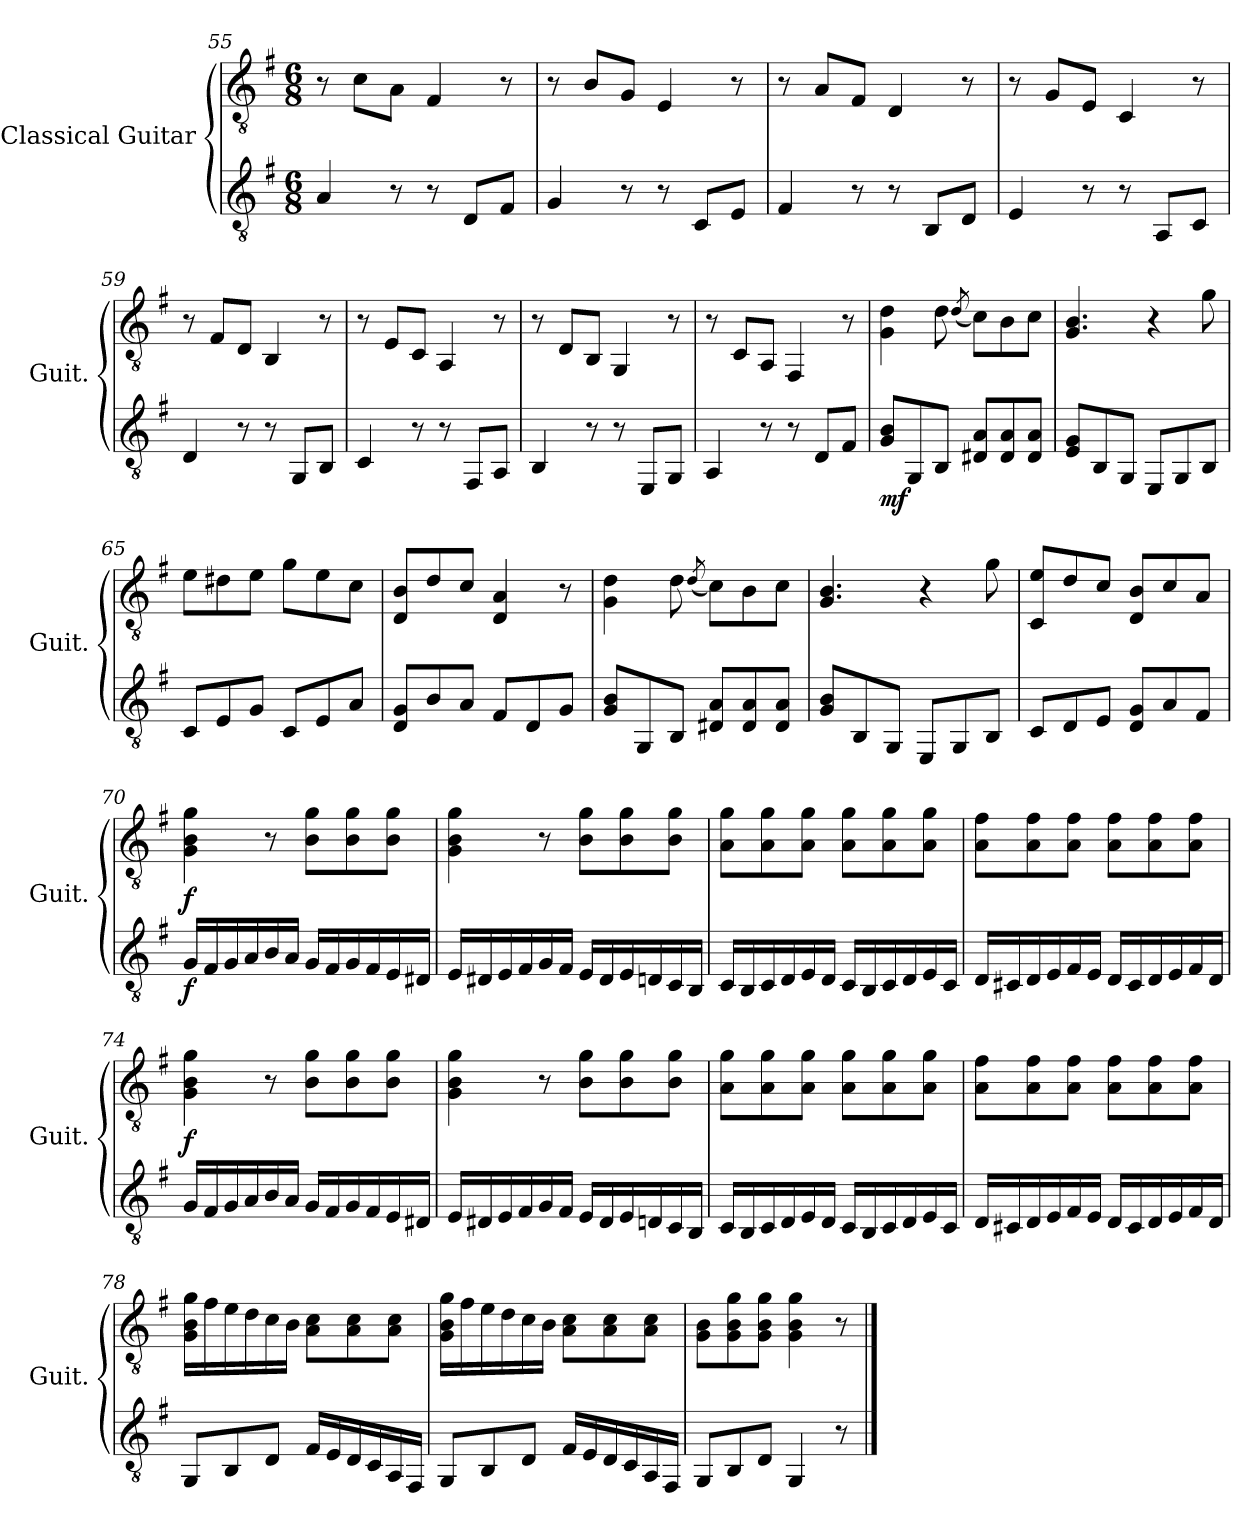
**kern	**dynam	**kern	**dynam
*part2	*part2	*part1	*part1
*staff2	*staff2	*staff1	*staff1
*I"Classical Guitar	*	*I"Classical Guitar	*
*I'Guit.	*	*I'Guit.	*
*clefGv2	*	*clefGv2	*
*k[f#]	*	*k[f#]	*
*M6/8	*	*M6/8	*
=55	=55	=55	=55
4A/	.	8r	.
.	.	8c\L	.
8r	.	8A\J	.
8r	.	4F#/	.
8D/L	.	.	.
8F#/J	.	8r	.
=56	=56	=56	=56
4G/	.	8r	.
.	.	8B/L	.
8r	.	8G/J	.
8r	.	4E/	.
8C/L	.	.	.
8E/J	.	8r	.
=57	=57	=57	=57
4F#/	.	8r	.
.	.	8A/L	.
8r	.	8F#/J	.
8r	.	4D/	.
8BB/L	.	.	.
8D/J	.	8r	.
!!LO:LB:g=z
=58	=58	=58	=58
4E/	.	8r	.
.	.	8G/L	.
8r	.	8E/J	.
8r	.	4C/	.
8AA/L	.	.	.
8C/J	.	8r	.
=59	=59	=59	=59
4D/	.	8r	.
.	.	8F#/L	.
8r	.	8D/J	.
8r	.	4BB/	.
8GG/L	.	.	.
8BB/J	.	8r	.
=60	=60	=60	=60
4C/	.	8r	.
.	.	8E/L	.
8r	.	8C/J	.
8r	.	4AA/	.
8FF#/L	.	.	.
8AA/J	.	8r	.
=61	=61	=61	=61
4BB/	.	8r	.
.	.	8D/L	.
8r	.	8BB/J	.
8r	.	4GG/	.
8EE/L	.	.	.
8GG/J	.	8r	.
=62	=62	=62	=62
4AA/	.	8r	.
.	.	8C/L	.
8r	.	8AA/J	.
8r	.	4FF#/	.
8D/L	.	.	.
8F#/J	.	8r	.
=63	=63	=63	=63
!	!LO:DY:b	!	!
8G/ 8B/L	mf	4G\ 4d\	.
8GG/	.	.	.
8BB/J	.	8d\	.
.	.	(8qd/	.
8D#X/ 8A/L	.	8c\L)	.
8D#/ 8A/	.	8B\	.
8D#/ 8A/J	.	8c\J	.
!!LO:LB:g=z
=64	=64	=64	=64
8E/ 8G/L	.	4.G/ 4.B/	.
8BB/	.	.	.
8GG/J	.	.	.
8EE/L	.	4r	.
8GG/	.	.	.
8BB/J	.	8g\	.
=65	=65	=65	=65
8C/L	.	8e\L	.
8E/	.	8d#X\	.
8G/J	.	8e\J	.
8C/L	.	8g\L	.
8E/	.	8e\	.
8A/J	.	8c\J	.
=66	=66	=66	=66
8D/ 8G/L	.	8D/ 8B/L	.
8B/	.	8d/	.
8A/J	.	8c/J	.
8F#/L	.	4D/ 4A/	.
8D/	.	.	.
8G/J	.	8r	.
=67	=67	=67	=67
8G/ 8B/L	.	4G\ 4d\	.
8GG/	.	.	.
8BB/J	.	8d\	.
.	.	(8qd/	.
8D#X/ 8A/L	.	8c\L)	.
8D#/ 8A/	.	8B\	.
8D#/ 8A/J	.	8c\J	.
=68	=68	=68	=68
8G/ 8B/L	.	4.G/ 4.B/	.
8BB/	.	.	.
8GG/J	.	.	.
8EE/L	.	4r	.
8GG/	.	.	.
8BB/J	.	8g\	.
!!LO:LB:g=z
=69	=69	=69	=69
8C/L	.	8C/ 8e/L	.
8D/	.	8d/	.
8E/J	.	8c/J	.
8D/ 8G/L	.	8D/ 8B/L	.
8A/	.	8c/	.
8F#/J	.	8A/J	.
=70	=70	=70	=70
!	!LO:DY:b	!	!LO:DY:b
16G/LL	f	4G\ 4B\ 4g\	f
16F#/	.	.	.
16G/	.	.	.
16A/	.	.	.
16B/	.	8r	.
16A/JJ	.	.	.
16G/LL	.	8B\ 8g\L	.
16F#/	.	.	.
16G/	.	8B\ 8g\	.
16F#/	.	.	.
16E/	.	8B\ 8g\J	.
16D#X/JJ	.	.	.
=71	=71	=71	=71
16E/LL	.	4G\ 4B\ 4g\	.
16D#X/	.	.	.
16E/	.	.	.
16F#/	.	.	.
16G/	.	8r	.
16F#/JJ	.	.	.
16E/LL	.	8B\ 8g\L	.
16D#/	.	.	.
16E/	.	8B\ 8g\	.
16Dn/	.	.	.
16C/	.	8B\ 8g\J	.
16BB/JJ	.	.	.
!!LO:LB:g=z
=72	=72	=72	=72
16C/LL	.	8A\ 8g\L	.
16BB/	.	.	.
16C/	.	8A\ 8g\	.
16D/	.	.	.
16E/	.	8A\ 8g\J	.
16D/JJ	.	.	.
16C/LL	.	8A\ 8g\L	.
16BB/	.	.	.
16C/	.	8A\ 8g\	.
16D/	.	.	.
16E/	.	8A\ 8g\J	.
16C/JJ	.	.	.
=73	=73	=73	=73
16D/LL	.	8A\ 8f#\L	.
16C#X/	.	.	.
16D/	.	8A\ 8f#\	.
16E/	.	.	.
16F#/	.	8A\ 8f#\J	.
16E/JJ	.	.	.
16D/LL	.	8A\ 8f#\L	.
16C#/	.	.	.
16D/	.	8A\ 8f#\	.
16E/	.	.	.
16F#/	.	8A\ 8f#\J	.
16D/JJ	.	.	.
=74	=74	=74	=74
!	!	!	!LO:DY:b
16G/LL	.	4G\ 4B\ 4g\	f
16F#/	.	.	.
16G/	.	.	.
16A/	.	.	.
16B/	.	8r	.
16A/JJ	.	.	.
16G/LL	.	8B\ 8g\L	.
16F#/	.	.	.
16G/	.	8B\ 8g\	.
16F#/	.	.	.
16E/	.	8B\ 8g\J	.
16D#X/JJ	.	.	.
!!LO:LB:g=z
=75	=75	=75	=75
16E/LL	.	4G\ 4B\ 4g\	.
16D#X/	.	.	.
16E/	.	.	.
16F#/	.	.	.
16G/	.	8r	.
16F#/JJ	.	.	.
16E/LL	.	8B\ 8g\L	.
16D#/	.	.	.
16E/	.	8B\ 8g\	.
16Dn/	.	.	.
16C/	.	8B\ 8g\J	.
16BB/JJ	.	.	.
=76	=76	=76	=76
16C/LL	.	8A\ 8g\L	.
16BB/	.	.	.
16C/	.	8A\ 8g\	.
16D/	.	.	.
16E/	.	8A\ 8g\J	.
16D/JJ	.	.	.
16C/LL	.	8A\ 8g\L	.
16BB/	.	.	.
16C/	.	8A\ 8g\	.
16D/	.	.	.
16E/	.	8A\ 8g\J	.
16C/JJ	.	.	.
=77	=77	=77	=77
16D/LL	.	8A\ 8f#\L	.
16C#X/	.	.	.
16D/	.	8A\ 8f#\	.
16E/	.	.	.
16F#/	.	8A\ 8f#\J	.
16E/JJ	.	.	.
16D/LL	.	8A\ 8f#\L	.
16C#/	.	.	.
16D/	.	8A\ 8f#\	.
16E/	.	.	.
16F#/	.	8A\ 8f#\J	.
16D/JJ	.	.	.
!!LO:PB:g=z
=78	=78	=78	=78
8GG/L	.	16G\ 16B\ 16g\LL	.
.	.	16f#\	.
8BB/	.	16e\	.
.	.	16d\	.
8D/J	.	16c\	.
.	.	16B\JJ	.
16F#/LL	.	8A\ 8c\L	.
16E/	.	.	.
16D/	.	8A\ 8c\	.
16C/	.	.	.
16AA/	.	8A\ 8c\J	.
16FF#/JJ	.	.	.
=79	=79	=79	=79
8GG/L	.	16G\ 16B\ 16g\LL	.
.	.	16f#\	.
8BB/	.	16e\	.
.	.	16d\	.
8D/J	.	16c\	.
.	.	16B\JJ	.
16F#/LL	.	8A\ 8c\L	.
16E/	.	.	.
16D/	.	8A\ 8c\	.
16C/	.	.	.
16AA/	.	8A\ 8c\J	.
16FF#/JJ	.	.	.
=80	=80	=80	=80
8GG/L	.	8G\ 8B\L	.
8BB/	.	8G\ 8B\ 8g\	.
8D/J	.	8G\ 8B\ 8g\J	.
4GG/	.	4G\ 4B\ 4g\	.
8r	.	8r	.
==	==	==	==
*-	*-	*-	*-
